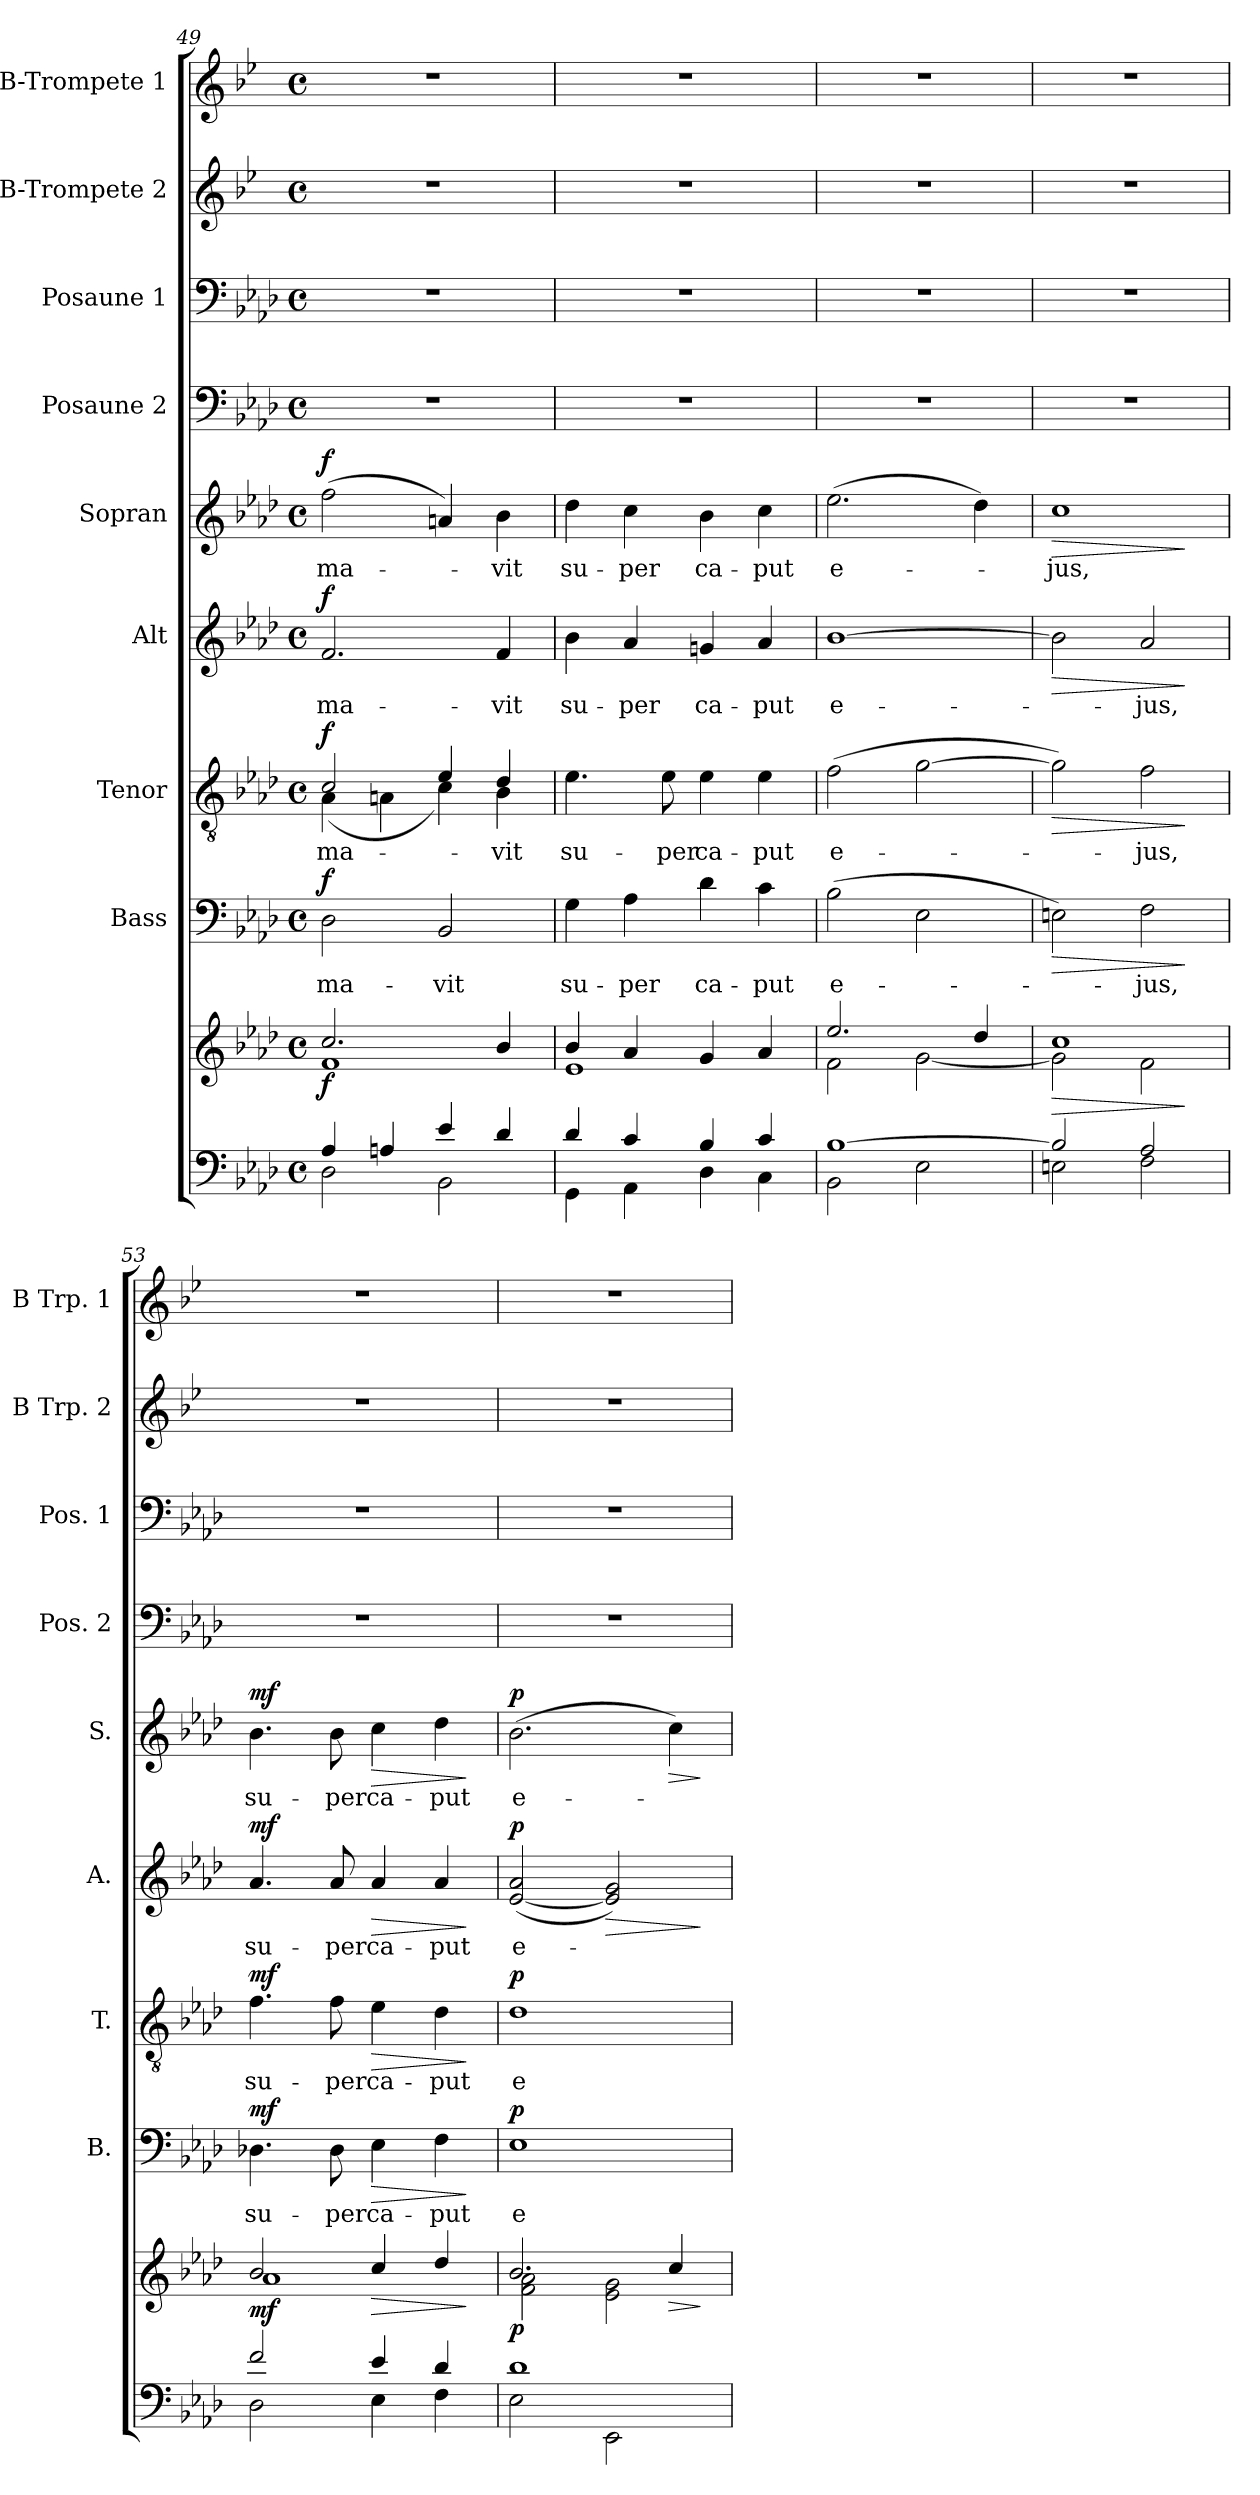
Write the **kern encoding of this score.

**kern	**kern	**dynam	**kern	**text	**dynam	**kern	**text	**dynam	**kern	**text	**dynam	**kern	**text	**dynam	**kern	**kern	**kern	**kern
*part9	*part9	*part9	*part8	*part8	*part8	*part7	*part7	*part7	*part6	*part6	*part6	*part5	*part5	*part5	*part4	*part3	*part2	*part1
*staff10	*staff9	*staff9/10	*staff8	*staff8	*staff8	*staff7	*staff7	*staff7	*staff6	*staff6	*staff6	*staff5	*staff5	*staff5	*staff4	*staff3	*staff2	*staff1
*	*	*	*I"Bass	*	*	*I"Tenor	*	*	*I"Alt	*	*	*I"Sopran	*	*	*I"Posaune 2	*I"Posaune 1	*I"B-Trompete 2	*I"B-Trompete 1
*	*	*	*I'B.	*	*	*I'T.	*	*	*I'A.	*	*	*I'S.	*	*	*I'Pos. 2	*I'Pos. 1	*I'B Trp. 2	*I'B Trp. 1
*clefF4	*clefG2	*	*clefF4	*	*	*clefGv2	*	*	*clefG2	*	*	*clefG2	*	*	*clefF4	*clefF4	*clefG2	*clefG2
*	*	*	*	*	*	*	*	*	*	*	*	*	*	*	*	*	*ITrd1c2	*ITrd1c2
*k[b-e-a-d-]	*k[b-e-a-d-]	*	*k[b-e-a-d-]	*	*	*k[b-e-a-d-]	*	*	*k[b-e-a-d-]	*	*	*k[b-e-a-d-]	*	*	*k[b-e-a-d-]	*k[b-e-a-d-]	*k[b-e-a-d-]	*k[b-e-a-d-]
*A-:	*A-:	*	*A-:	*	*	*A-:	*	*	*A-:	*	*	*A-:	*	*	*A-:	*A-:	*A-:	*A-:
*M4/4	*M4/4	*	*M4/4	*	*	*M4/4	*	*	*M4/4	*	*	*M4/4	*	*	*M4/4	*M4/4	*M4/4	*M4/4
*met(c)	*met(c)	*	*met(c)	*	*	*met(c)	*	*	*met(c)	*	*	*met(c)	*	*	*met(c)	*met(c)	*met(c)	*met(c)
=49	=49	=49	=49	=49	=49	=49	=49	=49	=49	=49	=49	=49	=49	=49	=49	=49	=49	=49
*^	*^	*	*	*	*	*	*	*	*	*	*	*	*	*	*	*	*	*
!	!	!	!	!LO:DY:b	!	!LO:LY:b	!LO:DY:a	!	!LO:LY:b	!LO:DY:a	!	!LO:LY:b	!LO:DY:a	!	!LO:LY:b	!LO:DY:a	!	!	!	!
*	*	*	*	*	*	*	*	*^	*	*	*	*	*	*	*	*	*	*	*	*
4A-/	2D-\	2.cc/	1f	f	2D-\	-ma-	f	2c/	(<4A-\	-ma-	f	2.f/	-ma-	f	(>2ff\	-ma-	f	1r	1r	1r	1r
4An/	.	.	.	.	.	.	.	.	4An\	.	.	.	.	.	.	.	.	.	.	.	.
!	!	!	!	!	!	!LO:LY:b	!	!	!	!	!	!	!	!	!	!	!	!	!	!	!
4e-/	2BB-\	.	.	.	2BB-/	-vit	.	4e-/	4c\)	.	.	.	.	.	4an/)	.	.	.	.	.	.
!	!	!	!	!	!	!	!	!	!	!LO:LY:b	!	!	!LO:LY:b	!	!	!LO:LY:b	!	!	!	!	!
4d-/	.	4b-/	.	.	.	.	.	4d-/	4B-\	-vit	.	4f/	-vit	.	4b-\	-vit	.	.	.	.	.
=50	=50	=50	=50	=50	=50	=50	=50	=50	=50	=50	=50	=50	=50	=50	=50	=50	=50	=50	=50	=50	=50
!	!	!	!	!	!	!LO:LY:b	!	!	!	!LO:LY:b	!	!	!LO:LY:b	!	!	!LO:LY:b	!	!	!	!	!
*	*	*	*	*	*	*	*	*v	*v	*	*	*	*	*	*	*	*	*	*	*	*
4d-/	4GG\	4b-/	1e-	.	4G\	su-	.	4.e-\	su-	.	4b-\	su-	.	4dd-\	su-	.	1r	1r	1r	1r
!	!	!	!	!	!	!LO:LY:b	!	!	!	!	!	!LO:LY:b	!	!	!LO:LY:b	!	!	!	!	!
4c/	4AA-\	4a-/	.	.	4A-\	-per	.	.	.	.	4a-/	-per	.	4cc\	-per	.	.	.	.	.
!	!	!	!	!	!	!	!	!	!LO:LY:b	!	!	!	!	!	!	!	!	!	!	!
.	.	.	.	.	.	.	.	8e-\	-per	.	.	.	.	.	.	.	.	.	.	.
!	!	!	!	!	!	!LO:LY:b	!	!	!LO:LY:b	!	!	!LO:LY:b	!	!	!LO:LY:b	!	!	!	!	!
4B-/	4D-\	4g/	.	.	4d-\	ca-	.	4e-\	ca-	.	4gn/	ca-	.	4b-\	ca-	.	.	.	.	.
!	!	!	!	!	!	!LO:LY:b	!	!	!LO:LY:b	!	!	!LO:LY:b	!	!	!LO:LY:b	!	!	!	!	!
4c/	4C\	4a-/	.	.	4c\	-put	.	4e-\	-put	.	4a-/	-put	.	4cc\	-put	.	.	.	.	.
=51	=51	=51	=51	=51	=51	=51	=51	=51	=51	=51	=51	=51	=51	=51	=51	=51	=51	=51	=51	=51
!	!	!	!	!	!	!LO:LY:b	!	!	!LO:LY:b	!	!	!LO:LY:b	!	!	!LO:LY:b	!	!	!	!	!
[>1B-	2BB-\	2.ee-/	2f\	.	(>2B-\	e-	.	(>2f\	e-	.	[1b-	e-	.	(>2.ee-\	e-	.	1r	1r	1r	1r
.	2E-\	.	[<2g\	.	2E-\	.	.	[2g\	.	.	.	.	.	.	.	.	.	.	.	.
.	.	4dd-/	.	.	.	.	.	.	.	.	.	.	.	4dd-\)	.	.	.	.	.	.
=52	=52	=52	=52	=52	=52	=52	=52	=52	=52	=52	=52	=52	=52	=52	=52	=52	=52	=52	=52	=52
!	!	!	!	!LO:HP:b	!	!	!LO:HP:b	!	!	!LO:HP:b	!	!	!LO:HP:b	!	!LO:LY:b	!LO:HP:b	!	!	!	!
2B-/]	2En\	1cc	2g\]	>	2En\)	.	>	2g\])	.	>	2b-\]	.	>	1cc	-jus,	>	1r	1r	1r	1r
!	!	!	!	!	!	!LO:LY:b	!	!	!LO:LY:b	!	!	!LO:LY:b	!	!	!	!	!	!	!	!
2A-/	2F\	.	2f\	.	2F\	-jus,	.	2f\	-jus,	.	2a-/	-jus,	.	.	.	.	.	.	.	.
*v	*v	*	*	*	*	*	*	*	*	*	*	*	*	*	*	*	*	*	*	*
*	*v	*v	*	*	*	*	*	*	*	*	*	*	*	*	*	*	*	*	*
.	.	]	.	.	]	.	.	]	.	.	]	.	.	]	.	.	.	.
=53	=53	=53	=53	=53	=53	=53	=53	=53	=53	=53	=53	=53	=53	=53	=53	=53	=53	=53
*^	*^	*	*	*	*	*	*	*	*	*	*	*	*	*	*	*	*	*
!	!	!	!	!LO:DY:b	!	!LO:LY:b	!LO:DY:a	!	!LO:LY:b	!LO:DY:a	!	!LO:LY:b	!LO:DY:a	!	!LO:LY:b	!LO:DY:a	!	!	!	!
2f/	2D-\	2b-/	1a-	mf	4.D-X\	su-	mf	4.f\	su-	mf	4.a-/	su-	mf	4.b-\	su-	mf	1r	1r	1r	1r
!	!	!	!	!	!	!LO:LY:b	!	!	!LO:LY:b	!	!	!LO:LY:b	!	!	!LO:LY:b	!	!	!	!	!
.	.	.	.	.	8D-\	-per	.	8f\	-per	.	8a-/	-per	.	8b-\	-per	.	.	.	.	.
!	!	!	!	!LO:HP:b	!	!LO:LY:b	!LO:HP:b	!	!LO:LY:b	!LO:HP:b	!	!LO:LY:b	!LO:HP:b	!	!LO:LY:b	!LO:HP:b	!	!	!	!
4e-/	4E-\	4cc/	.	>	4E-\	ca-	>	4e-\	ca-	>	4a-/	ca-	>	4cc\	ca-	>	.	.	.	.
!	!	!	!	!	!	!LO:LY:b	!	!	!LO:LY:b	!	!	!LO:LY:b	!	!	!LO:LY:b	!	!	!	!	!
4d-/	4F\	4dd-/	.	.	4F\	-put	.	4d-\	-put	.	4a-/	-put	.	4dd-\	-put	.	.	.	.	.
*v	*v	*	*	*	*	*	*	*	*	*	*	*	*	*	*	*	*	*	*	*
*	*v	*v	*	*	*	*	*	*	*	*	*	*	*	*	*	*	*	*	*
.	.	]	.	.	]	.	.	]	.	.	]	.	.	]	.	.	.	.
=54	=54	=54	=54	=54	=54	=54	=54	=54	=54	=54	=54	=54	=54	=54	=54	=54	=54	=54
*^	*^	*	*	*	*	*	*	*	*	*	*	*	*	*	*	*	*	*
!	!	!	!	!LO:DY:b	!	!LO:LY:b	!LO:DY:a	!	!LO:LY:b	!LO:DY:a	!	!LO:LY:b	!LO:DY:a	!	!LO:LY:b	!LO:DY:a	!	!	!	!
1d-	2E-\	2.b-/	2f\ 2a-\	p	1E-	e-	p	1d-	e-	p	([2e-/ 2a-/	e-	p	(>2.b-\	e-	p	1r	1r	1r	1r
!	!	!	!	!	!	!	!	!	!	!	!	!	!LO:HP:b	!	!	!	!	!	!	!
.	2EE-\	.	2e-\ 2g\	.	.	.	.	.	.	.	2e-/] 2g/)	.	>	.	.	.	.	.	.	.
!	!	!	!	!LO:HP:b	!	!	!	!	!	!	!	!	!	!	!	!LO:HP:b	!	!	!	!
.	.	4cc/	.	>	.	.	.	.	.	.	.	.	.	4cc\)	.	>	.	.	.	.
*v	*v	*	*	*	*	*	*	*	*	*	*	*	*	*	*	*	*	*	*	*
*	*v	*v	*	*	*	*	*	*	*	*	*	*	*	*	*	*	*	*	*
.	.	]	.	.	.	.	.	.	.	.	]	.	.	]	.	.	.	.
=	=	=	=	=	=	=	=	=	=	=	=	=	=	=	=	=	=	=
*-	*-	*-	*-	*-	*-	*-	*-	*-	*-	*-	*-	*-	*-	*-	*-	*-	*-	*-
